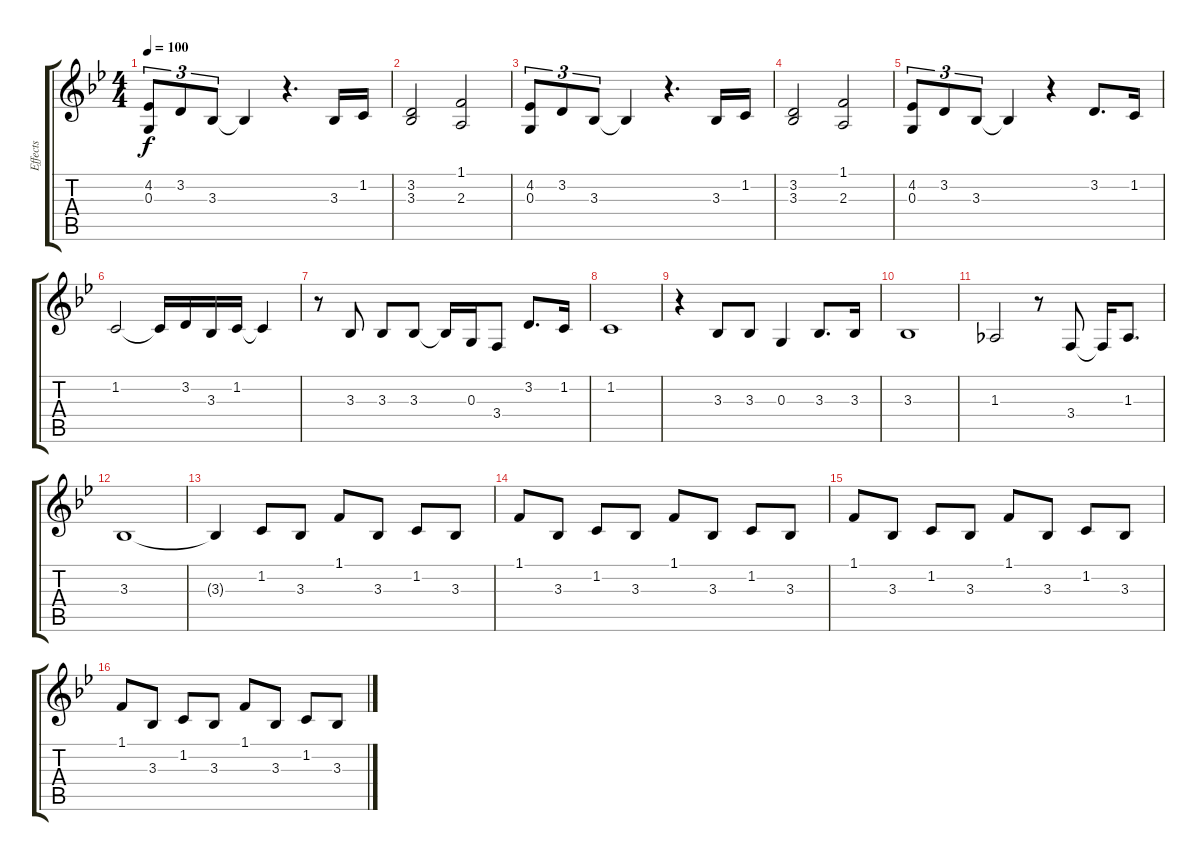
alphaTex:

\track ("Effects" "Effects") {instrument reversecymbal}
\staff {score tabs}
\tuning (E4 B3 G3 D3 A2 E2) {hide}
\ts (4 4)
\tempo 100
\clef g2
\ks bb
(4.2 0.3).8{tu (3 2) dy f} 3.2.8{tu (3 2)} 3.3.8{tu (3 2)} 3.3{t}.4 r.4{d} 3.3.16 1.2.16 |
(3.2 3.3).2 (1.1 2.3).2 |
(4.2 0.3).8{tu (3 2)} 3.2.8{tu (3 2)} 3.3.8{tu (3 2)} 3.3{t}.4 r.4{d} 3.3.16 1.2.16 |
(3.2 3.3).2 (1.1 2.3).2 |
(4.2 0.3).8{tu (3 2)} 3.2.8{tu (3 2)} 3.3.8{tu (3 2)} 3.3{t}.4 r.4 3.2.8{d} 1.2.16 |
1.2.2 1.2{t}.16 3.2.16 3.3.16 1.2.16 1.2{t}.4 |
r.8 3.3.8 3.3.8 3.3.8 3.3{t}.16 0.3.16 3.4.8 3.2.8{d} 1.2.16 |
1.2.1 |
r.4 3.3.8 3.3.8 0.3.4 3.3.8{d} 3.3.16 |
3.3.1 |
1.3.2 r.8 3.4.8 3.4{t}.16 1.3.8{d} |
3.3.1 |
3.3{t}.4 1.2.8 3.3.8 1.1.8 3.3.8 1.2.8 3.3.8 |
1.1.8 3.3.8 1.2.8 3.3.8 1.1.8 3.3.8 1.2.8 3.3.8 |
1.1.8 3.3.8 1.2.8 3.3.8 1.1.8 3.3.8 1.2.8 3.3.8 |
1.1.8 3.3.8 1.2.8 3.3.8 1.1.8 3.3.8 1.2.8 3.3.8
